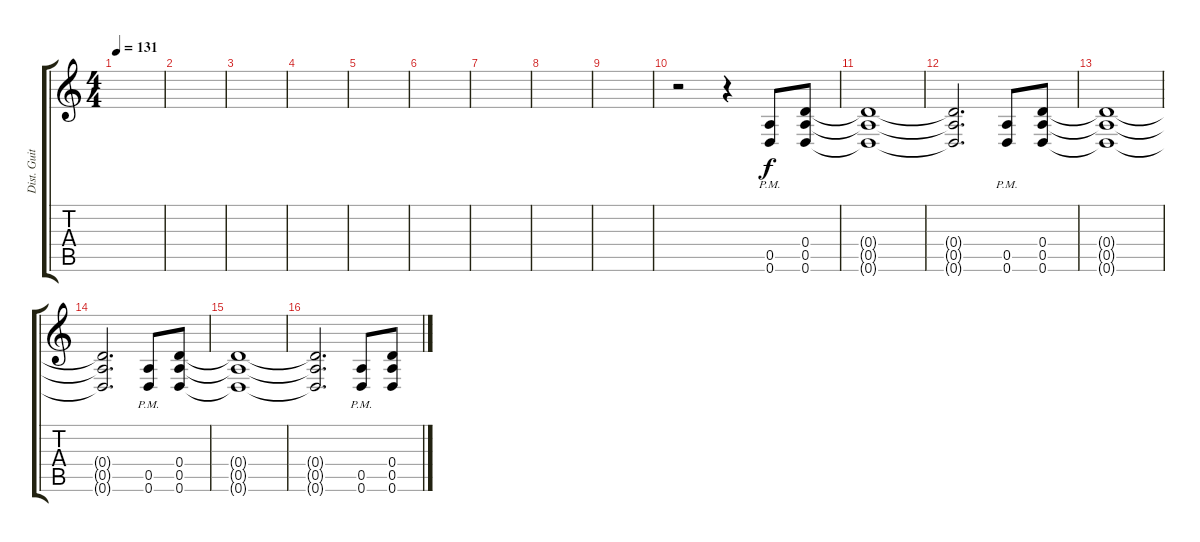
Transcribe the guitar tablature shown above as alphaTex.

\track ("Dist. Guitar 2" "Dist. Guit") {instrument distortionguitar}
\staff {score tabs}
\tuning (E4 B3 G3 D3 A2 D2) {hide}
\ts (4 4)
\tempo 131
\clef g2
\ks c
|
|
|
|
|
|
|
|
|
r.2 r.4 (0.5{pm} 0.6{pm}).8 (0.4 0.5 0.6).8 |
(0.4{t} 0.5{t} 0.6{t}).1 |
(0.4{t} 0.5{t} 0.6{t}).2{d} (0.5{pm} 0.6{pm}).8 (0.4 0.5 0.6).8 |
(0.4{t} 0.5{t} 0.6{t}).1 |
(0.4{t} 0.5{t} 0.6{t}).2{d} (0.5{pm} 0.6{pm}).8 (0.4 0.5 0.6).8 |
(0.4{t} 0.5{t} 0.6{t}).1 |
(0.4{t} 0.5{t} 0.6{t}).2{d} (0.5{pm} 0.6{pm}).8 (0.4 0.5 0.6).8
